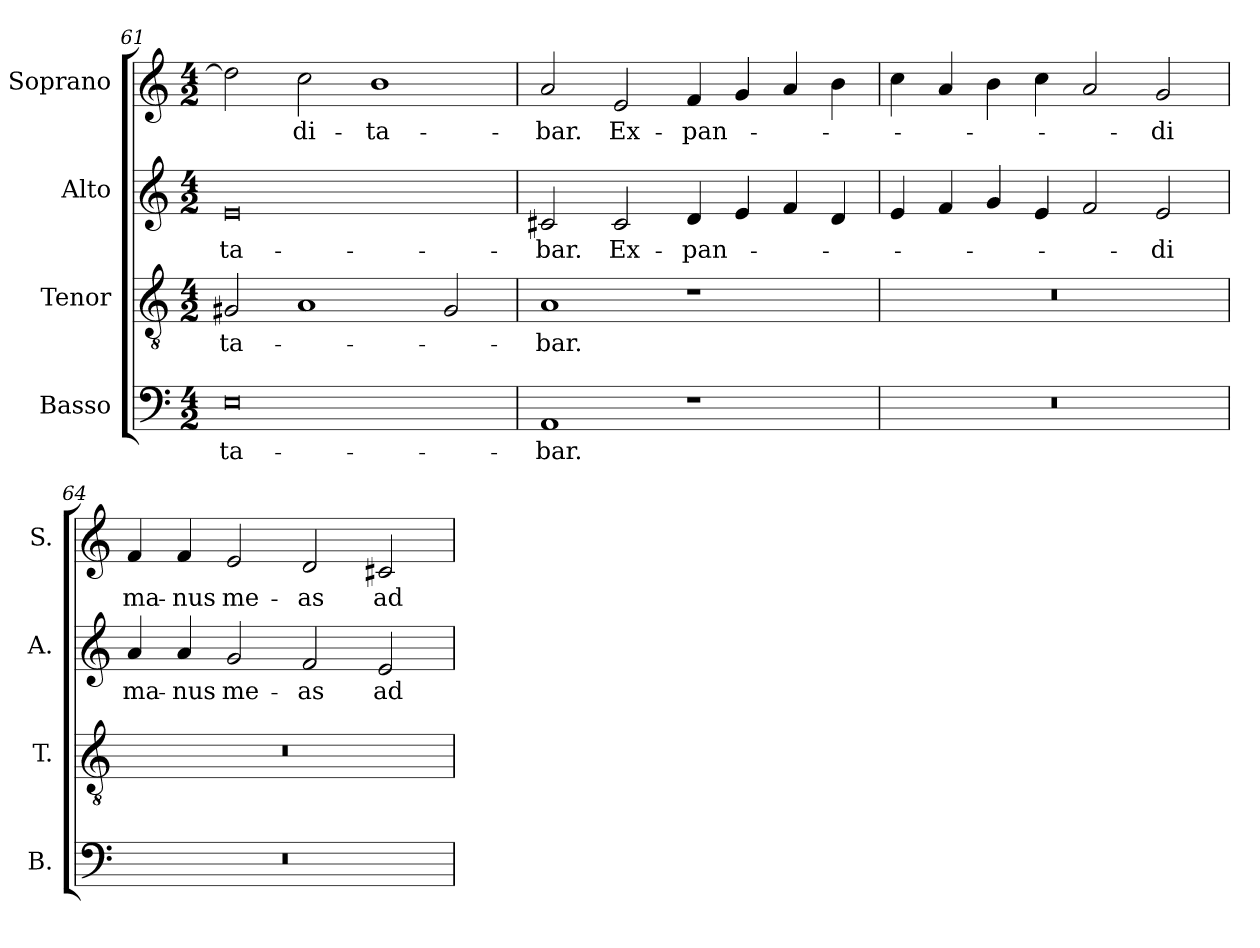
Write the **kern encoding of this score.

**kern	**text	**kern	**text	**kern	**text	**kern	**text
*part4	*part4	*part3	*part3	*part2	*part2	*part1	*part1
*staff4	*staff4	*staff3	*staff3	*staff2	*staff2	*staff1	*staff1
*I"Basso	*	*I"Tenor	*	*I"Alto	*	*I"Soprano	*
*I'B.	*	*I'T.	*	*I'A.	*	*I'S.	*
*clefF4	*	*clefGv2	*	*clefG2	*	*clefG2	*
*	*	*ITrd7c12	*	*	*	*	*
*k[]	*	*k[]	*	*k[]	*	*k[]	*
*C:	*	*C:	*	*C:	*	*C:	*
*M4/2	*	*M4/2	*	*M4/2	*	*M4/2	*
=61	=61	=61	=61	=61	=61	=61	=61
!	!LO:LY:b:color=#000000	!	!	!	!	!	!
!	!	!	!LO:LY:b:color=#000000	!	!	!	!
!	!	!	!	!	!LO:LY:b:color=#000000	!	!
0Ei	-ta-	2GG#Xi/	-ta-	0ei	-ta-	2ddi\]	.
!	!	!	!	!	!	!	!LO:LY:b:color=#000000
.	.	1AAi	.	.	.	2cci\	-di-
!	!	!	!	!	!	!	!LO:LY:b:color=#000000
.	.	.	.	.	.	1bi	-ta-
.	.	2GG#i/	.	.	.	.	.
=62	=62	=62	=62	=62	=62	=62	=62
!	!LO:LY:b:color=#000000	!	!	!	!	!	!
!	!	!	!LO:LY:b:color=#000000	!	!	!	!
!	!	!	!	!	!LO:LY:b:color=#000000	!	!
!	!	!	!	!	!	!	!LO:LY:b:color=#000000
1AAi	-bar.	1AAi	-bar.	2c#Xi/	-bar.	2ai/	-bar.
!	!	!	!	!	!LO:LY:b:color=#000000	!	!
!	!	!	!	!	!	!	!LO:LY:b:color=#000000
.	.	.	.	2c#i/	Ex-	2ei/	Ex-
!	!	!	!	!	!LO:LY:b:color=#000000	!	!
!	!	!	!	!	!	!	!LO:LY:b:color=#000000
1r	.	1r	.	4di/	-pan-	4fi/	-pan-
.	.	.	.	4ei/	.	4gi/	.
.	.	.	.	4fi/	.	4ai/	.
.	.	.	.	4di/	.	4bi\	.
=63	=63	=63	=63	=63	=63	=63	=63
!LO:N:vis=1	!	!LO:N:vis=1	!	!	!	!	!
0r	.	0r	.	4ei/	.	4cci\	.
.	.	.	.	4fi/	.	4ai/	.
.	.	.	.	4gi/	.	4bi\	.
.	.	.	.	4ei/	.	4cci\	.
.	.	.	.	2fi/	.	2ai/	.
!	!	!	!	!	!LO:LY:b:color=#000000	!	!
!	!	!	!	!	!	!	!LO:LY:b:color=#000000
.	.	.	.	2ei/	-di	2gi/	-di
!!LO:LB:g=z
=64	=64	=64	=64	=64	=64	=64	=64
!LO:N:vis=1	!	!LO:N:vis=1	!	!	!	!	!
!	!	!	!	!	!LO:LY:b:color=#000000	!	!
!	!	!	!	!	!	!	!LO:LY:b:color=#000000
0r	.	0r	.	4ai/	ma-	4fi/	ma-
!	!	!	!	!	!LO:LY:b:color=#000000	!	!
!	!	!	!	!	!	!	!LO:LY:b:color=#000000
.	.	.	.	4ai/	-nus	4fi/	-nus
!	!	!	!	!	!LO:LY:b:color=#000000	!	!
!	!	!	!	!	!	!	!LO:LY:b:color=#000000
.	.	.	.	2gi/	me-	2ei/	me-
!	!	!	!	!	!LO:LY:b:color=#000000	!	!
!	!	!	!	!	!	!	!LO:LY:b:color=#000000
.	.	.	.	2fi/	-as	2di/	-as
!	!	!	!	!	!LO:LY:b:color=#000000	!	!
!	!	!	!	!	!	!	!LO:LY:b:color=#000000
.	.	.	.	2ei/	ad	2c#Xi/	ad
=	=	=	=	=	=	=	=
*-	*-	*-	*-	*-	*-	*-	*-
